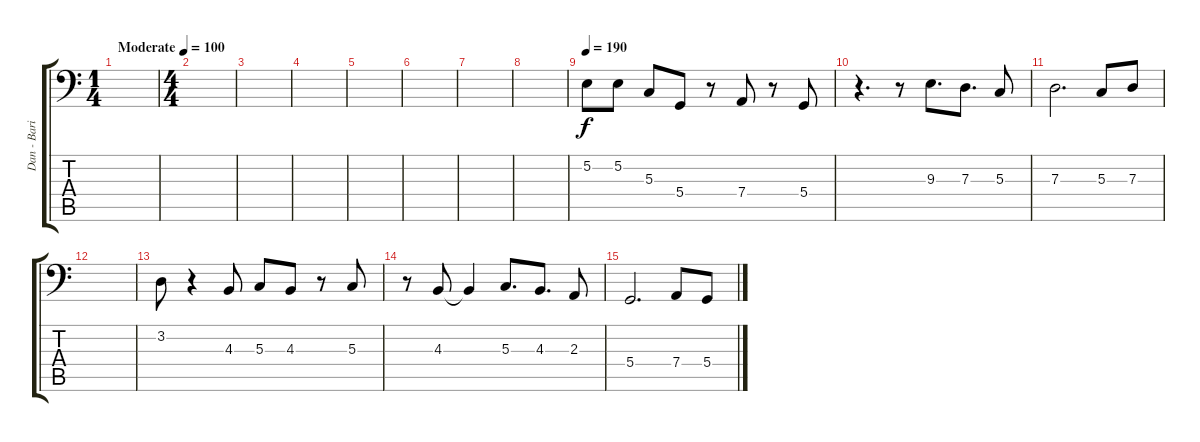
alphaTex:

\track ("Dan - Baritone Sax" "Dan - Bari") {instrument baritonesax}
\staff {score tabs}
\tuning (E3 B2 G2 D2 A1 E1) {hide}
\ts (1 4)
\tempo (100 "Moderate")
\clef f4
\ks c
|
\ts (4 4)
|
|
|
|
|
|
|
\tempo 190
5.2.8 5.2.8 5.3.8 5.4.8 r.8 7.4.8 r.8 5.4.8 |
r.4{d} r.8 9.3.8{d} 7.3.8{d} 5.3.8 |
7.3.2{d} 5.3.8 7.3.8 |
|
3.2.8 r.4 4.3.8 5.3.8 4.3.8 r.8 5.3.8 |
r.8 4.3.8 4.3{t}.4 5.3.8{d} 4.3.8{d} 2.3.8 |
5.4.2{d} 7.4.8 5.4.8
